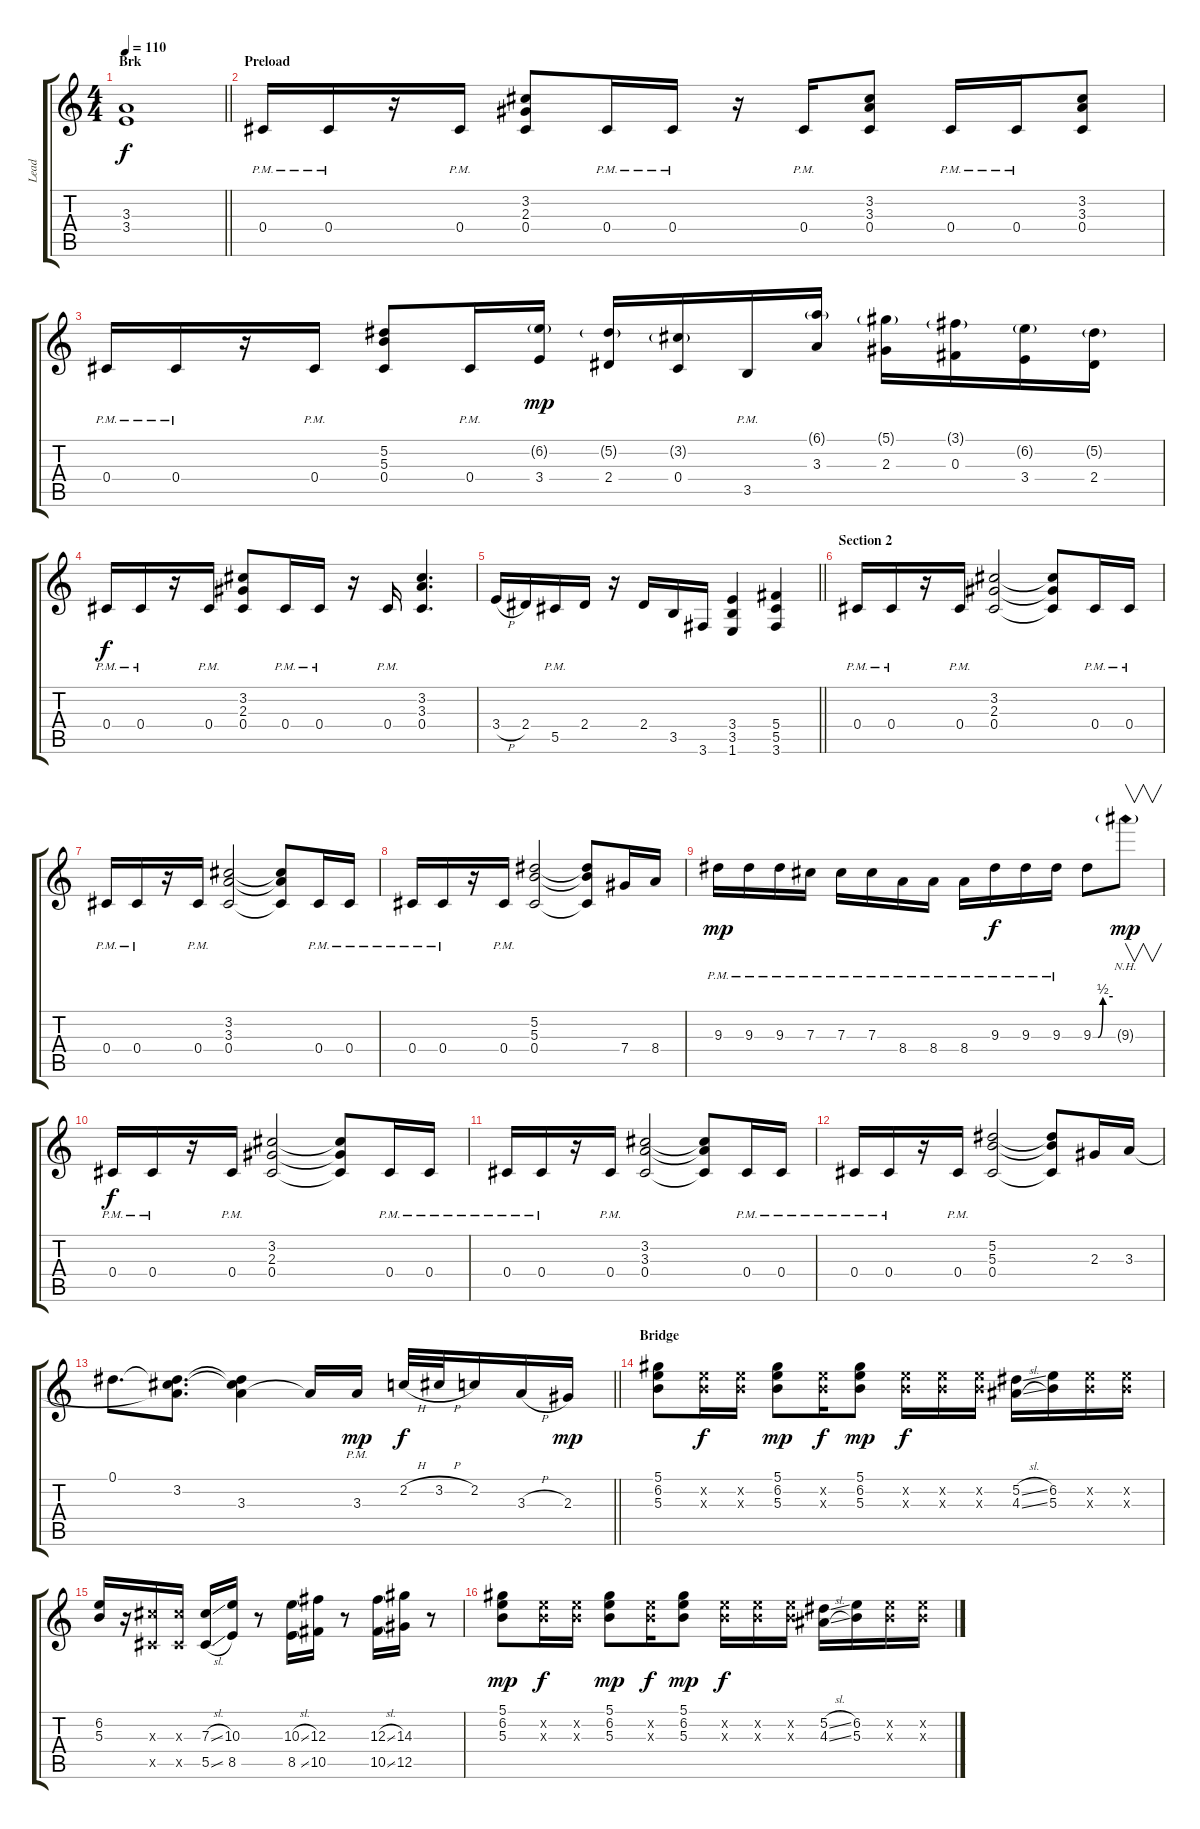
\track ("Lead" "Lead") {instrument overdrivenguitar}
\staff {score tabs}
\tuning (Eb4 Bb3 Gb3 Db3 Ab2 Eb2) {hide}
\ts (4 4)
\section ("" "Brk")
\tempo 110
\clef g2
\barLineRight lightlight
\ks c
(3.3{t} 3.4{t}).1{dy f} |
\section ("" "Preload")
0.4{pm}.16 0.4{pm}.16 r.16 0.4{pm}.16 (3.2 2.3 0.4).8 0.4{pm}.16 0.4{pm}.16 r.16 0.4{pm}.16 (3.2 3.3 0.4).8 0.4{pm}.16 0.4{pm}.16 (3.2 3.3 0.4).8 |
0.4{pm}.16 0.4{pm}.16 r.16 0.4{pm}.16 (5.2 5.3 0.4).8 0.4{pm}.16 (6.2{g} 3.4).16{dy mp} (5.2{g} 2.4).16 (3.2{g} 0.4).16 3.5{pm}.16 (6.1{g} 3.3).16 (5.1{g} 2.3).16 (3.1{g} 0.3).16 (6.2{g} 3.4).16 (5.2{g} 2.4).16 |
0.4{pm}.16{dy f} 0.4{pm}.16 r.16 0.4{pm}.16 (3.2 2.3 0.4).8 0.4{pm}.16 0.4{pm}.16 r.16 0.4{pm}.16 (3.2 3.3 0.4).4{d} |
\barLineRight lightlight
3.4{h}.16 2.4.16 5.5{pm}.16 2.4.16 r.16 2.4.16 3.5.16 3.6.16 (3.4 3.5 1.6).4 (5.4 5.5 3.6).4 |
\section ("" "Section 2")
0.4{pm}.16 0.4{pm}.16 r.16 0.4{pm}.16 (3.2 2.3 0.4).2 (3.2{t} 2.3{t} 0.4{t}).8 0.4{pm}.16 0.4{pm}.16 |
0.4{pm}.16 0.4{pm}.16 r.16 0.4{pm}.16 (3.2 3.3 0.4).2 (3.2{t} 3.3{t} 0.4{t}).8 0.4{pm}.16 0.4{pm}.16 |
0.4{pm}.16 0.4{pm}.16 r.16 0.4{pm}.16 (5.2 5.3 0.4).2 (5.2{t} 5.3{t} 0.4{t}).8 7.4.16 8.4.16 |
9.3{pm}.16{dy mp} 9.3{pm}.16 9.3{pm}.16 7.3{pm}.16 7.3{pm}.16 7.3{pm}.16 8.4{pm}.16 8.4{pm}.16 8.4{pm}.16 9.3{pm}.16{dy f} 9.3{pm}.16 9.3{pm}.16 9.3{be (custom 0 0 15 0 30 2 60 2)}.8 9.3{nh g}.8{v dy mp} |
0.4{pm}.16{dy f} 0.4{pm}.16 r.16 0.4{pm}.16 (3.2 2.3 0.4).2 (3.2{t} 2.3{t} 0.4{t}).8 0.4{pm}.16 0.4{pm}.16 |
0.4{pm}.16 0.4{pm}.16 r.16 0.4{pm}.16 (3.2 3.3 0.4).2 (3.2{t} 3.3{t} 0.4{t}).8 0.4{pm}.16 0.4{pm}.16 |
0.4{pm}.16 0.4{pm}.16 r.16 0.4{pm}.16 (5.2 5.3 0.4).2 (5.2{t} 5.3{t} 0.4{t}).8 2.3.16 3.3.16 |
\barLineRight lightlight
0.1.8{d} (0.1{t} 3.2 3.3{t}).8{d} (0.1{t} 3.2{t} 3.3).4 3.3{t}.16 3.3{pm}.16{dy mp} 2.2{h}.32{dy f} 3.2{h}.32 2.2.16 3.3{h}.16 2.3.16{dy mp} |
\section ("" "Bridge")
(5.1 6.2 5.3).8 (6.2{x} 5.3{x}).16{dy f} (6.2{x} 5.3{x}).16 (5.1 6.2 5.3).8{dy mp} (6.2{x} 5.3{x}).16{dy f} (5.1 6.2 5.3).8{dy mp} (6.2{x} 5.3{x}).16{dy f} (6.2{x} 5.3{x}).16 (6.2{x} 5.3{x}).16 (5.2{sl} 4.3{sl}).16 (6.2 5.3).16 (6.2{x} 5.3{x}).16 (6.2{x} 5.3{x}).16 |
(6.2 5.3).16 r.16 (7.3{x} 5.5{x}).16 (7.3{x} 5.5{x}).16 (7.3{sl} 5.5{sl}).16 (10.3 8.5).16 r.8 (10.3{sl} 8.5{sl}).16 (12.3 10.5).16 r.8 (12.3{sl} 10.5{sl}).16 (14.3 12.5).16 r.8 |
(5.1 6.2 5.3).8{dy mp} (6.2{x} 5.3{x}).16{dy f} (6.2{x} 5.3{x}).16 (5.1 6.2 5.3).8{dy mp} (6.2{x} 5.3{x}).16{dy f} (5.1 6.2 5.3).8{dy mp} (6.2{x} 5.3{x}).16{dy f} (6.2{x} 5.3{x}).16 (6.2{x} 5.3{x}).16 (5.2{sl} 4.3{sl}).16 (6.2 5.3).16 (6.2{x} 5.3{x}).16 (6.2{x} 5.3{x}).16
